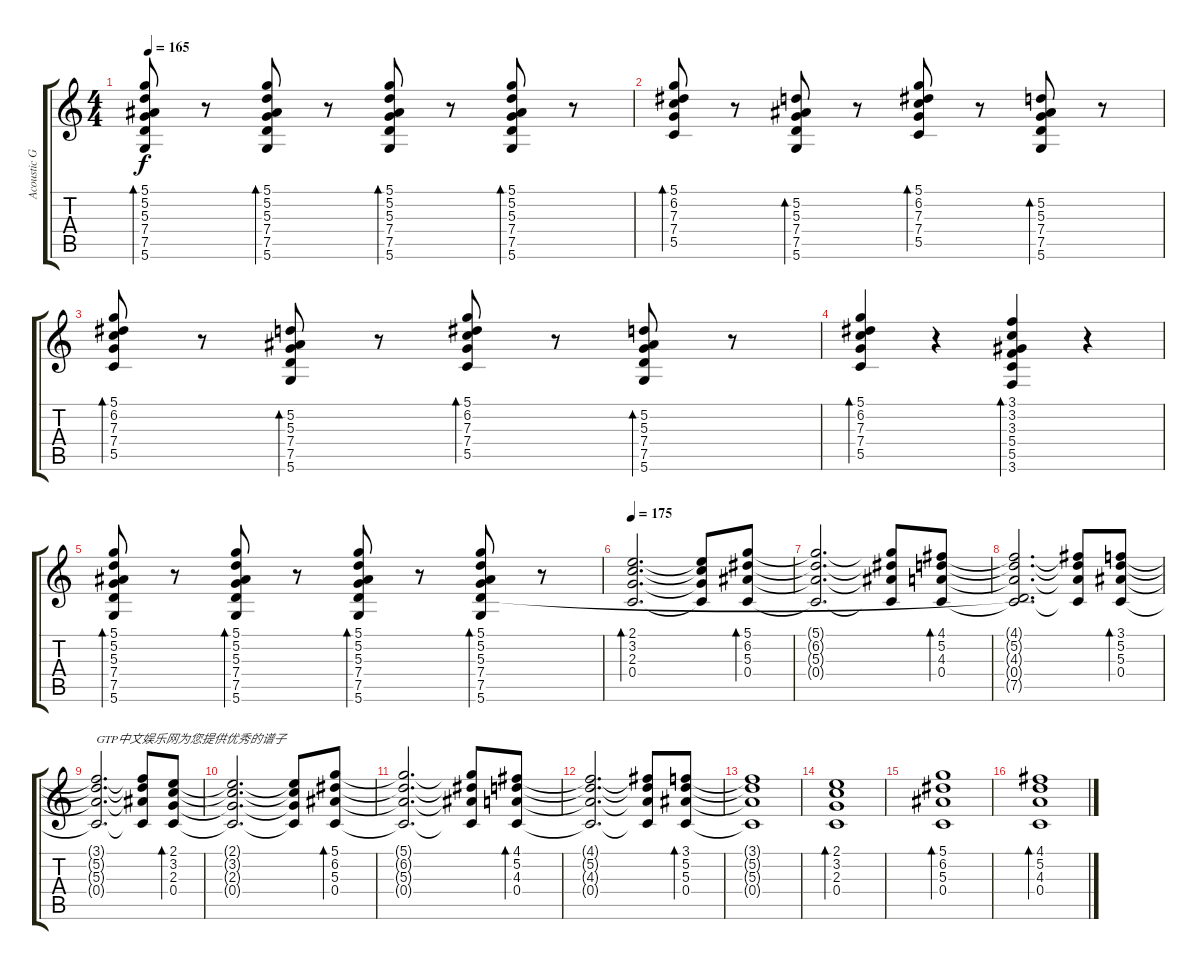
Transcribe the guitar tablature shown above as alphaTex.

\track ("Acoustic Guitar" "Acoustic G") {instrument acousticguitarsteel}
\staff {score tabs}
\tuning (D4 A3 F3 C3 G2 D2) {hide}
\ts (4 4)
\tempo 165
\clef g2
\ks c
(5.1 5.2 5.3 7.4 7.5 5.6).8{bd 60 dy f} r.8 (5.1 5.2 5.3 7.4 7.5 5.6).8{bd 60} r.8 (5.1 5.2 5.3 7.4 7.5 5.6).8{bd 60} r.8 (5.1 5.2 5.3 7.4 7.5 5.6).8{bd 60} r.8 |
(5.1 6.2 7.3 7.4 5.5).8{bd 60} r.8 (5.2 5.3 7.4 7.5 5.6).8{bd 60} r.8 (5.1 6.2 7.3 7.4 5.5).8{bd 60} r.8 (5.2 5.3 7.4 7.5 5.6).8{bd 60} r.8 |
(5.1 6.2 7.3 7.4 5.5).8{bd 60} r.8 (5.2 5.3 7.4 7.5 5.6).8{bd 60} r.8 (5.1 6.2 7.3 7.4 5.5).8{bd 60} r.8 (5.2 5.3 7.4 7.5 5.6).8{bd 60} r.8 |
(5.1 6.2 7.3 7.4 5.5).4{bd 60} r.4 (3.1 3.2 3.3 5.4 5.5 3.6).4{bd 60} r.4 |
(5.1 5.2 5.3 7.4 7.5 5.6).8{bd 60} r.8 (5.1 5.2 5.3 7.4 7.5 5.6).8{bd 60} r.8 (5.1 5.2 5.3 7.4 7.5 5.6).8{bd 60} r.8 (5.1 5.2 5.3 7.4 7.5 5.6).8{bd 60} r.8 |
\tempo 175
(2.1 3.2 2.3 0.4).2{d bd 60} (2.1{t} 3.2{t} 2.3{t} 0.4{t}).8 (5.1 6.2 5.3 0.4).8{bd 60} |
(5.1{t} 6.2{t} 5.3{t} 0.4{t}).2{d} (5.1{t} 6.2{t} 5.3{t} 0.4{t}).8 (4.1 5.2 4.3 0.4).8{bd 60} |
(4.1{t} 5.2{t} 4.3{t} 0.4{t} 7.5{t}).2{d} (4.1{t} 5.2{t} 4.3{t} 0.4{t}).8 (3.1 5.2 5.3 0.4).8{bd 60} |
(3.1{t} 5.2{t} 5.3{t} 0.4{t}).2{d txt "GTP中文娱乐网为您提供优秀的谱子"} (3.1{t} 5.2{t} 5.3{t} 0.4{t}).8 (2.1 3.2 2.3 0.4).8{bd 60} |
(2.1{t} 3.2{t} 2.3{t} 0.4{t}).2{d} (2.1{t} 3.2{t} 2.3{t} 0.4{t}).8 (5.1 6.2 5.3 0.4).8{bd 60} |
(5.1{t} 6.2{t} 5.3{t} 0.4{t}).2{d} (5.1{t} 6.2{t} 5.3{t} 0.4{t}).8 (4.1 5.2 4.3 0.4).8{bd 60} |
(4.1{t} 5.2{t} 4.3{t} 0.4{t}).2{d} (4.1{t} 5.2{t} 4.3{t} 0.4{t}).8 (3.1 5.2 5.3 0.4).8{bd 60} |
(3.1{t} 5.2{t} 5.3{t} 0.4{t}).1 |
(2.1 3.2 2.3 0.4).1{bd 60} |
(5.1 6.2 5.3 0.4).1{bd 60} |
(4.1 5.2 4.3 0.4).1{bd 60}
